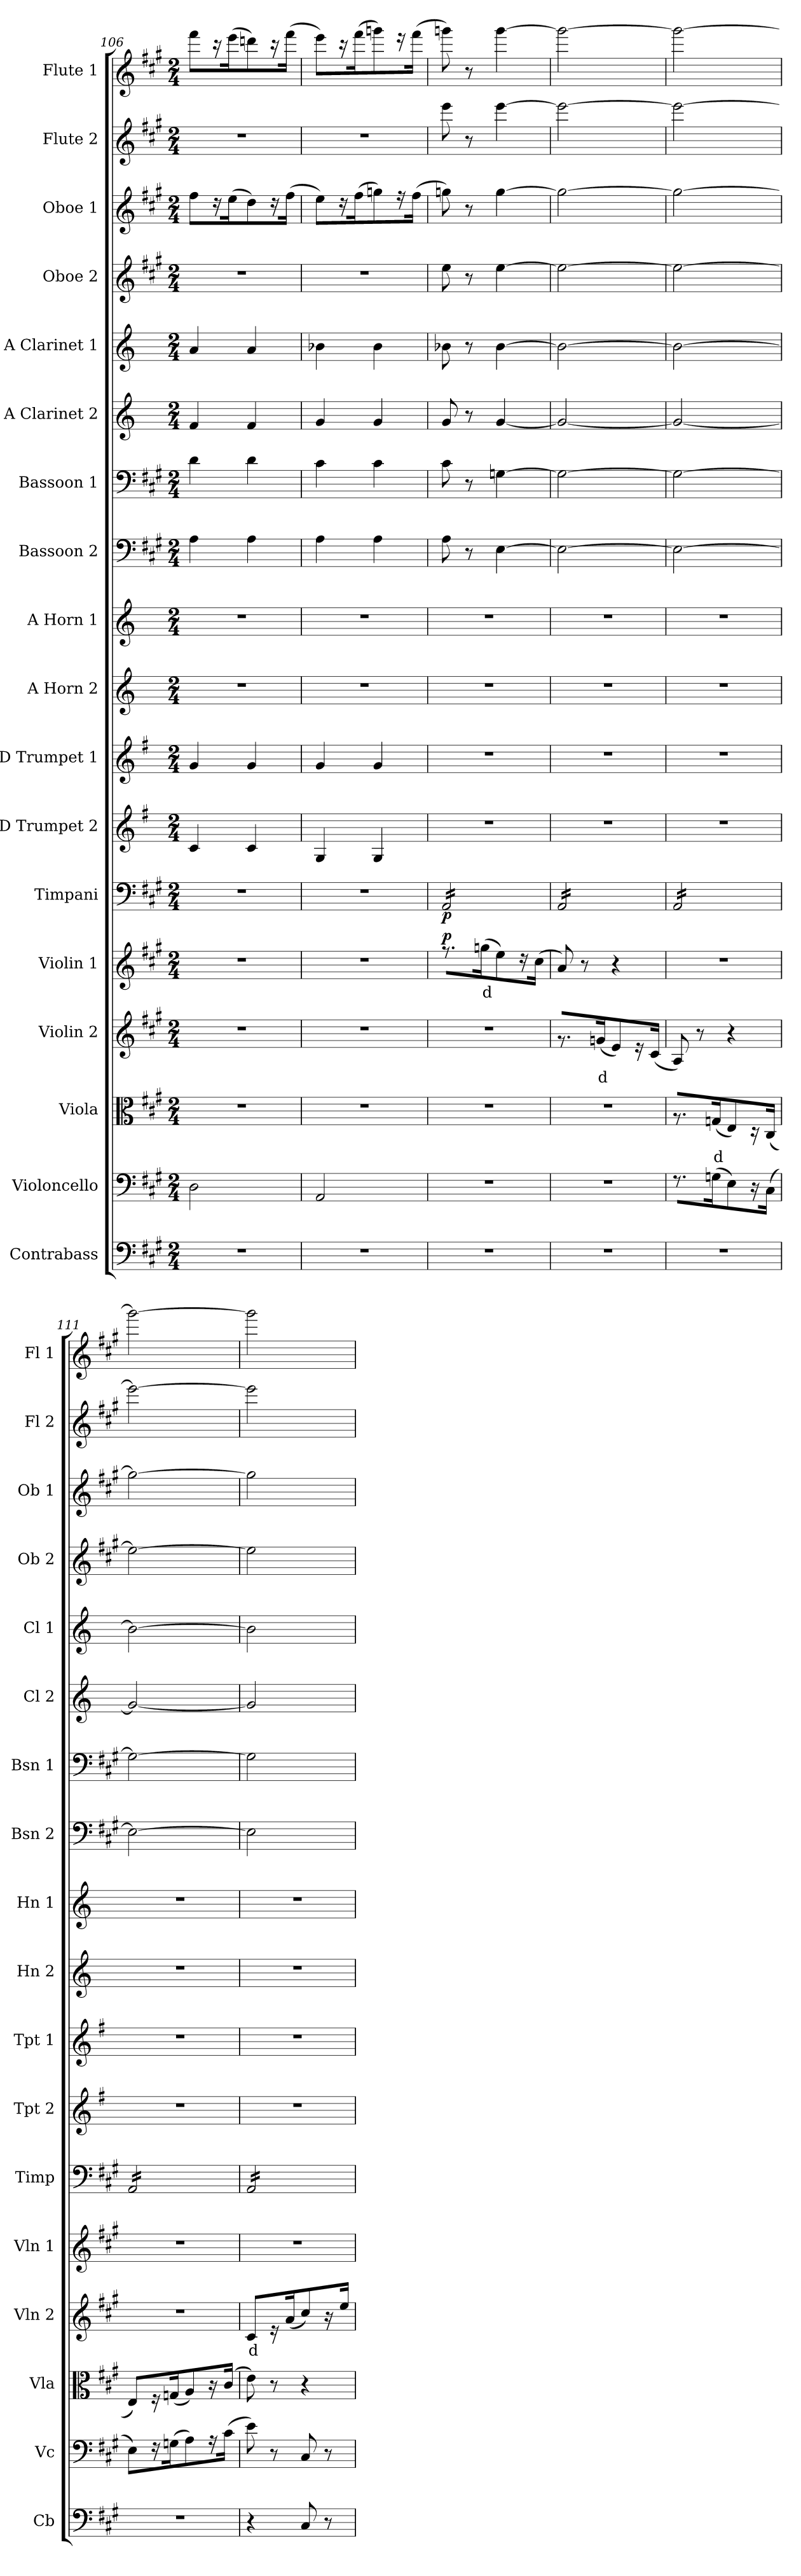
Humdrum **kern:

**kern	**kern	**kern	**text	**kern	**text	**kern	**text	**dynam	**kern	**dynam	**kern	**kern	**kern	**kern	**kern	**kern	**kern	**kern	**kern	**kern	**kern	**kern
*part18	*part17	*part16	*part16	*part15	*part15	*part14	*part14	*part14	*part13	*part13	*part12	*part11	*part10	*part9	*part8	*part7	*part6	*part5	*part4	*part3	*part2	*part1
*staff18	*staff17	*staff16	*staff16	*staff15	*staff15	*staff14	*staff14	*staff14	*staff13	*staff13	*staff12	*staff11	*staff10	*staff9	*staff8	*staff7	*staff6	*staff5	*staff4	*staff3	*staff2	*staff1
*I"Contrabass	*I"Violoncello	*I"Viola	*	*I"Violin 2	*	*I"Violin 1	*	*	*I"Timpani	*	*I"D Trumpet 2	*I"D Trumpet 1	*I"A Horn 2	*I"A Horn 1	*I"Bassoon 2	*I"Bassoon 1	*I"A Clarinet 2	*I"A Clarinet 1	*I"Oboe 2	*I"Oboe 1	*I"Flute 2	*I"Flute 1
*I'Cb	*I'Vc	*I'Vla	*	*I'Vln 2	*	*I'Vln 1	*	*	*I'Timp	*	*I'Tpt 2	*I'Tpt 1	*I'Hn 2	*I'Hn 1	*I'Bsn 2	*I'Bsn 1	*I'Cl 2	*I'Cl 1	*I'Ob 2	*I'Ob 1	*I'Fl 2	*I'Fl 1
!!LO:PB:g=z
*clefF4	*clefF4	*clefC3	*	*clefG2	*	*clefG2	*	*	*clefF4	*	*clefG2	*clefG2	*clefG2	*clefG2	*clefF4	*clefF4	*clefG2	*clefG2	*clefG2	*clefG2	*clefG2	*clefG2
*ITrd7c12	*	*	*	*	*	*	*	*	*	*	*ITrd-1c-2	*ITrd-1c-2	*ITrd2c3	*ITrd2c3	*	*	*ITrd2c3	*ITrd2c3	*	*	*	*
*k[f#c#g#]	*k[f#c#g#]	*k[f#c#g#]	*	*k[f#c#g#]	*	*k[f#c#g#]	*	*	*k[f#c#g#]	*	*k[f#c#g#]	*k[f#c#g#]	*k[f#c#g#]	*k[f#c#g#]	*k[f#c#g#]	*k[f#c#g#]	*k[f#c#g#]	*k[f#c#g#]	*k[f#c#g#]	*k[f#c#g#]	*k[f#c#g#]	*k[f#c#g#]
*M2/4	*M2/4	*M2/4	*	*M2/4	*	*M2/4	*	*	*M2/4	*	*M2/4	*M2/4	*M2/4	*M2/4	*M2/4	*M2/4	*M2/4	*M2/4	*M2/4	*M2/4	*M2/4	*M2/4
=106	=106	=106	=106	=106	=106	=106	=106	=106	=106	=106	=106	=106	=106	=106	=106	=106	=106	=106	=106	=106	=106	=106
2r	2D\	2r	.	2r	.	2r	.	.	2r	.	4d/	4a/	2r	2r	4A\	4d\	4d/	4f#/	2r	8ff#\L	2r	8fff#\L
.	.	.	.	.	.	.	.	.	.	.	.	.	.	.	.	.	.	.	.	16r	.	16r
.	.	.	.	.	.	.	.	.	.	.	.	.	.	.	.	.	.	.	.	(16ee\JJ	.	(16eee\JJ
.	.	.	.	.	.	.	.	.	.	.	4d/	4a/	.	.	4A\	4d\	4d/	4f#/	.	8dd\L)	.	8dddn\L)
.	.	.	.	.	.	.	.	.	.	.	.	.	.	.	.	.	.	.	.	16r	.	16r
.	.	.	.	.	.	.	.	.	.	.	.	.	.	.	.	.	.	.	.	(16ff#\JJ	.	(16fff#\JJ
=107	=107	=107	=107	=107	=107	=107	=107	=107	=107	=107	=107	=107	=107	=107	=107	=107	=107	=107	=107	=107	=107	=107
2r	2AA/	2r	.	2r	.	2r	.	.	2r	.	4A/	4a/	2r	2r	4A\	4c#\	4e/	4gn\	2r	8ee\L)	2r	8eee\L)
.	.	.	.	.	.	.	.	.	.	.	.	.	.	.	.	.	.	.	.	16r	.	16r
.	.	.	.	.	.	.	.	.	.	.	.	.	.	.	.	.	.	.	.	(16ff#\JJ	.	(16fff#\JJ
.	.	.	.	.	.	.	.	.	.	.	4A/	4a/	.	.	4A\	4c#\	4e/	4g\	.	8ggn\L)	.	8gggn\L)
.	.	.	.	.	.	.	.	.	.	.	.	.	.	.	.	.	.	.	.	16r	.	16r
.	.	.	.	.	.	.	.	.	.	.	.	.	.	.	.	.	.	.	.	(16ff#\JJ	.	(16fff#\JJ
=108	=108	=108	=108	=108	=108	=108	=108	=108	=108	=108	=108	=108	=108	=108	=108	=108	=108	=108	=108	=108	=108	=108
!	!	!	!	!	!	!	!	!LO:DY:b	!	!LO:DY:b	!	!	!	!	!	!	!	!	!	!	!	!
*	*	*	*	*	*	*	*	*	*tremolo	*	*	*	*	*	*	*	*	*	*	*	*	*
2r	2r	2r	.	2r	.	8.r	.	p	16AA/LL	p	2r	2r	2r	2r	8A\	8c#\	8e/	8gn\	8ee\	8ggn\)	8eee\	8gggn\)
.	.	.	.	.	.	.	.	.	16AA/	.	.	.	.	.	.	.	.	.	.	.	.	.
.	.	.	.	.	.	.	.	.	16AA/	.	.	.	.	.	8r	8r	8r	8r	8r	8r	8r	8r
!	!	!	!	!	!	!	!LO:LY:b:color=#FF0000	!	!	!	!	!	!	!	!	!	!	!	!	!	!	!
.	.	.	.	.	.	(16ggn\	d	.	16AA/	.	.	.	.	.	.	.	.	.	.	.	.	.
.	.	.	.	.	.	8ee\L)	.	.	16AA/	.	.	.	.	.	[4E\	[4Gn\	[4e/	[4g\	[4ee\	[4gg\	[4eee\	[4ggg\
.	.	.	.	.	.	.	.	.	16AA/	.	.	.	.	.	.	.	.	.	.	.	.	.
.	.	.	.	.	.	16r	.	.	16AA/	.	.	.	.	.	.	.	.	.	.	.	.	.
.	.	.	.	.	.	(16cc#\JJ	.	.	16AA/JJ	.	.	.	.	.	.	.	.	.	.	.	.	.
=109	=109	=109	=109	=109	=109	=109	=109	=109	=109	=109	=109	=109	=109	=109	=109	=109	=109	=109	=109	=109	=109	=109
2r	2r	2r	.	8.r	.	8a/)	.	.	16AA/LL	.	2r	2r	2r	2r	2E\_	2G\_	2e/_	2g\_	2ee\_	2gg\_	2eee\_	2ggg\_
.	.	.	.	.	.	.	.	.	16AA/	.	.	.	.	.	.	.	.	.	.	.	.	.
.	.	.	.	.	.	8r	.	.	16AA/	.	.	.	.	.	.	.	.	.	.	.	.	.
!	!	!	!	!	!LO:LY:b:color=#FF0000	!	!	!	!	!	!	!	!	!	!	!	!	!	!	!	!	!
.	.	.	.	(16gn/	d	.	.	.	16AA/	.	.	.	.	.	.	.	.	.	.	.	.	.
.	.	.	.	8e/L)	.	4r	.	.	16AA/	.	.	.	.	.	.	.	.	.	.	.	.	.
.	.	.	.	.	.	.	.	.	16AA/	.	.	.	.	.	.	.	.	.	.	.	.	.
.	.	.	.	16r	.	.	.	.	16AA/	.	.	.	.	.	.	.	.	.	.	.	.	.
.	.	.	.	(16c#/JJ	.	.	.	.	16AA/JJ	.	.	.	.	.	.	.	.	.	.	.	.	.
=110	=110	=110	=110	=110	=110	=110	=110	=110	=110	=110	=110	=110	=110	=110	=110	=110	=110	=110	=110	=110	=110	=110
2r	8.r	8.r	.	8A/)	.	2r	.	.	16AA/LL	.	2r	2r	2r	2r	2E\_	2G\_	2e/_	2g\_	2ee\_	2gg\_	2eee\_	2ggg\_
.	.	.	.	.	.	.	.	.	16AA/	.	.	.	.	.	.	.	.	.	.	.	.	.
.	.	.	.	8r	.	.	.	.	16AA/	.	.	.	.	.	.	.	.	.	.	.	.	.
!	!	!	!LO:LY:b:color=#FF0000	!	!	!	!	!	!	!	!	!	!	!	!	!	!	!	!	!	!	!
.	(16Gn\	(16Gn/	d	.	.	.	.	.	16AA/	.	.	.	.	.	.	.	.	.	.	.	.	.
.	8E\L)	8E/L)	.	4r	.	.	.	.	16AA/	.	.	.	.	.	.	.	.	.	.	.	.	.
.	.	.	.	.	.	.	.	.	16AA/	.	.	.	.	.	.	.	.	.	.	.	.	.
.	16r	16r	.	.	.	.	.	.	16AA/	.	.	.	.	.	.	.	.	.	.	.	.	.
.	(16C#\JJ	(16C#/JJ	.	.	.	.	.	.	16AA/JJ	.	.	.	.	.	.	.	.	.	.	.	.	.
=111	=111	=111	=111	=111	=111	=111	=111	=111	=111	=111	=111	=111	=111	=111	=111	=111	=111	=111	=111	=111	=111	=111
2r	8E\L)	8E/L)	.	2r	.	2r	.	.	16AA/LL	.	2r	2r	2r	2r	2E\_	2G\_	2e/_	2g\_	2ee\_	2gg\_	2eee\_	2ggg\_
.	.	.	.	.	.	.	.	.	16AA/	.	.	.	.	.	.	.	.	.	.	.	.	.
.	16r	16r	.	.	.	.	.	.	16AA/	.	.	.	.	.	.	.	.	.	.	.	.	.
.	(16Gn\JJ	(16Gn/JJ	.	.	.	.	.	.	16AA/	.	.	.	.	.	.	.	.	.	.	.	.	.
.	8A\L)	8A/L)	.	.	.	.	.	.	16AA/	.	.	.	.	.	.	.	.	.	.	.	.	.
.	.	.	.	.	.	.	.	.	16AA/	.	.	.	.	.	.	.	.	.	.	.	.	.
.	16r	16r	.	.	.	.	.	.	16AA/	.	.	.	.	.	.	.	.	.	.	.	.	.
.	(16c#\JJ	(16c#/JJ	.	.	.	.	.	.	16AA/JJ	.	.	.	.	.	.	.	.	.	.	.	.	.
=112	=112	=112	=112	=112	=112	=112	=112	=112	=112	=112	=112	=112	=112	=112	=112	=112	=112	=112	=112	=112	=112	=112
!	!	!	!	!	!LO:LY:b:color=#FF0000	!	!	!	!	!	!	!	!	!	!	!	!	!	!	!	!	!
4r	8e\)	8e\)	.	8c#/L	d	2r	.	.	16AA/LL	.	2r	2r	2r	2r	2E\]	2G\]	2e/]	2g\]	2ee\]	2gg\]	2eee\]	2ggg\]
.	.	.	.	.	.	.	.	.	16AA/	.	.	.	.	.	.	.	.	.	.	.	.	.
.	8r	8r	.	16r	.	.	.	.	16AA/	.	.	.	.	.	.	.	.	.	.	.	.	.
.	.	.	.	(16a/JJ	.	.	.	.	16AA/	.	.	.	.	.	.	.	.	.	.	.	.	.
8CC#/	8C#/	4r	.	8cc#\L)	.	.	.	.	16AA/	.	.	.	.	.	.	.	.	.	.	.	.	.
.	.	.	.	.	.	.	.	.	16AA/	.	.	.	.	.	.	.	.	.	.	.	.	.
8r	8r	.	.	16r	.	.	.	.	16AA/	.	.	.	.	.	.	.	.	.	.	.	.	.
.	.	.	.	16ee\JJ	.	.	.	.	16AA/JJ	.	.	.	.	.	.	.	.	.	.	.	.	.
*	*	*	*	*	*	*	*	*	*Xtremolo	*	*	*	*	*	*	*	*	*	*	*	*	*
=	=	=	=	=	=	=	=	=	=	=	=	=	=	=	=	=	=	=	=	=	=	=
*-	*-	*-	*-	*-	*-	*-	*-	*-	*-	*-	*-	*-	*-	*-	*-	*-	*-	*-	*-	*-	*-	*-
